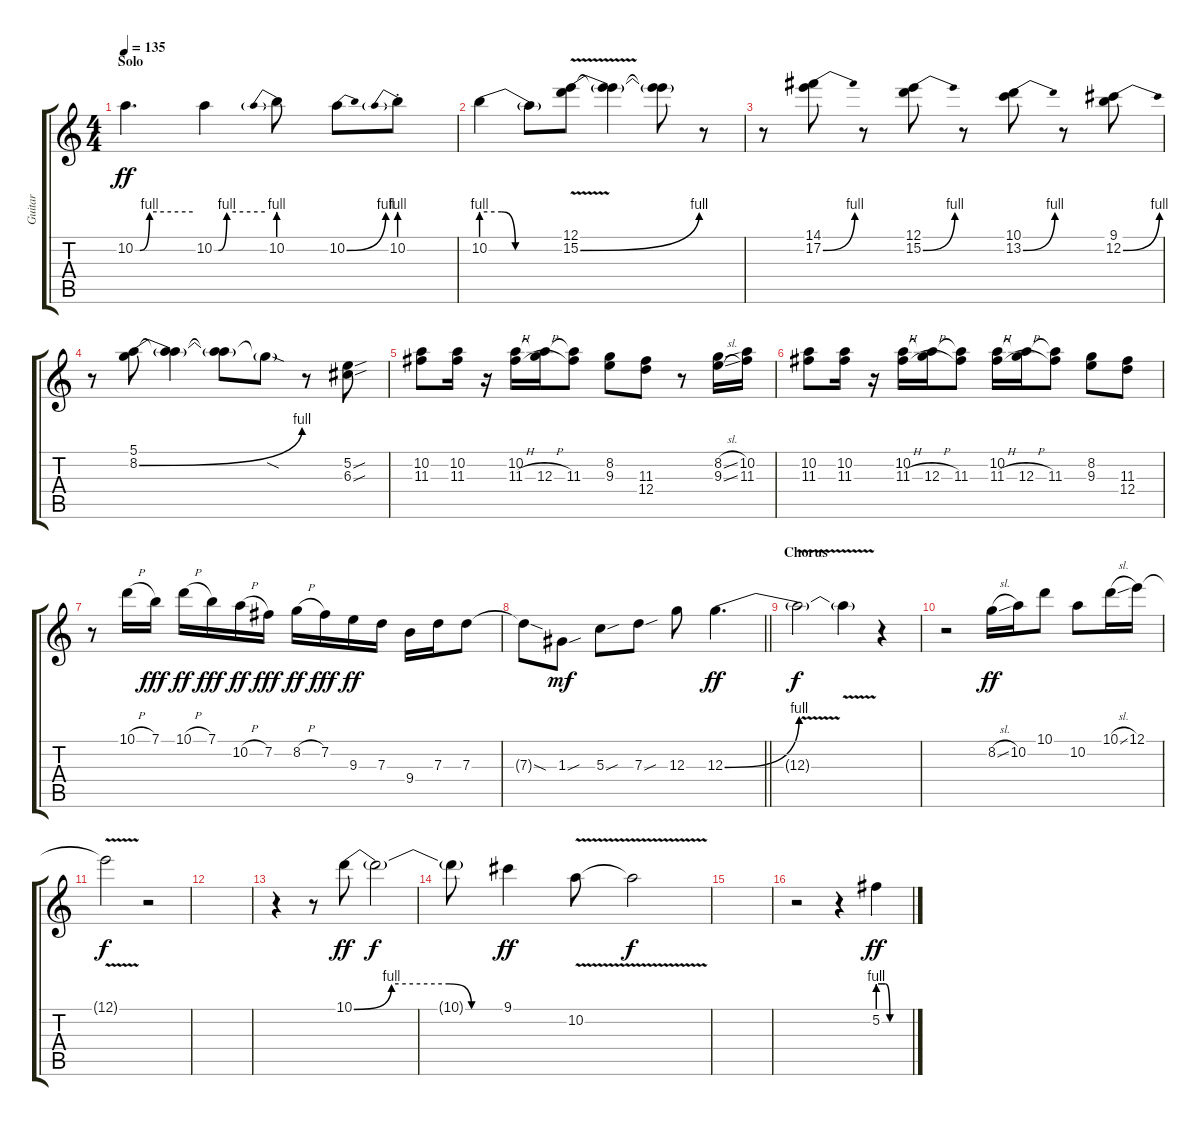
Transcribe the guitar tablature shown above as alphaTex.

\track ("Guitar" "Guitar") {instrument distortionguitar}
\staff {score tabs}
\tuning (E4 B3 G3 D3 A2 D2) {hide}
\ts (4 4)
\section ("" "Solo")
\tempo 135
\clef g2
\ks c
10.2{be (custom 0 0 5 0 15 4 60 4)}.4{d dy ff} 10.2{be (custom 0 0 5 0 15 4 60 4)}.4 10.2{be (prebend 0 4 60 4)}.8 10.2{be (bend 0 0 60 4)}.8 10.2{be (prebend 0 4 60 4) st}.8 |
10.2{be (custom 0 4 15 4 25 0 60 0)}.4 10.2{t}.8 (12.1 15.2{be (bend 0 0 60 4) v}).8 (12.1{t} 15.2{t}).4 (12.1{t} 15.2{t}).8 r.8 |
r.8 (14.1 17.2{be (bend 0 0 60 4)}).8 r.8 (12.1 15.2{be (bend 0 0 60 4)}).8 r.8 (10.1 13.2{be (bend 0 0 60 4)}).8 r.8 (9.1 12.2{be (bend 0 0 60 4)}).8 |
r.8 (5.1 8.2{be (bend 0 0 60 4)}).8 (5.1{t} 8.2{t}).4 (5.1{t} 8.2{t}).8 8.2{sod t}.8 r.8 (5.2{sou} 6.3{sou}).8 |
(10.2 11.3).8 (10.2 11.3).16 r.16 (10.2 11.3{h}).16 (10.2{t} 12.3{h}).16 (10.2{t} 11.3).8 (8.2 9.3).8 (11.3 12.4).8 r.8 (8.2{sl} 9.3{sl}).16 (10.2 11.3).16 |
(10.2 11.3).8 (10.2 11.3).16 r.16 (10.2 11.3{h}).16 (10.2{t} 12.3{h}).16 (10.2{t} 11.3).8 (10.2 11.3{h}).16 (10.2{t} 12.3{h}).16 (10.2{t} 11.3).8 (8.2 9.3).8 (11.3 12.4).8 |
r.8 10.1{h}.16 7.1.16{dy fff} 10.1{h}.16{dy ff} 7.1.16{dy fff} 10.2{h}.16{dy ff} 7.2.16{dy fff} 8.2{h}.16{dy ff} 7.2.16{dy fff} 9.3.16{dy ff} 7.3.16 9.4.16 7.3.16 7.3.8 |
\barLineRight lightlight
7.3{sod t}.8 1.3{sou}.8{dy mf} 5.3{sou}.8 7.3{sou}.8 12.3.8 12.3{be (bend 0 0 60 4)}.4{d dy ff} |
\section ("" "Chorus")
12.3{v t}.2{dy f} 12.3{t}.4{volume 10} r.4 |
r.2{volume 15} 8.2{sl}.16{dy ff} 10.2.16 10.1.8 10.2.8 10.1{sl}.16 12.1.16 |
12.1{v t}.2{dy f} r.2 |
|
r.4 r.8 10.1{be (custom 0 0 15 4 38 4 47 0 60 0)}.8{dy ff} 10.1{t}.2{dy f} |
10.1{t}.8 9.1.4{dy ff} 10.2{v}.8 10.2{t}.2{dy f} |
|
r.2{volume 4} r.4 5.2{be (custom 0 4 14 4 23 0 60 0)}.4{dy ff volume 15}
